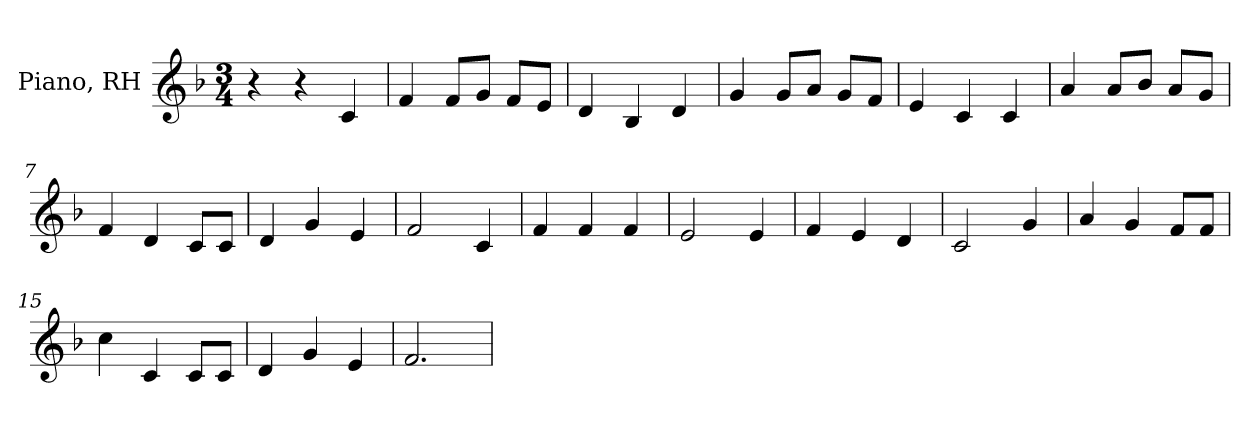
**kern
*part1
*staff1
*I"Piano, RH
*I'Pno.
*clefG2
*k[b-]
*M3/4
*MM120
=1
4r
4r
4c/
=2
4f/
8f/L
8g/J
8f/L
8e/J
=3
4d/
4B-/
4d/
=4
4g/
8g/L
8a/J
8g/L
8f/J
=5
4e/
4c/
4c/
=6
4a/
8a/L
8b-/J
8a/L
8g/J
=7
4f/
4d/
8c/L
8c/J
=8
4d/
4g/
4e/
=9
2f/
4c/
!!LO:LB:g=z
=10
4f/
4f/
4f/
=11
2e/
4e/
=12
4f/
4e/
4d/
=13
2c/
4g/
=14
4a/
4g/
8f/L
8f/J
=15
4cc\
4c/
8c/L
8c/J
=16
4d/
4g/
4e/
=17
2.f/
=
*-
